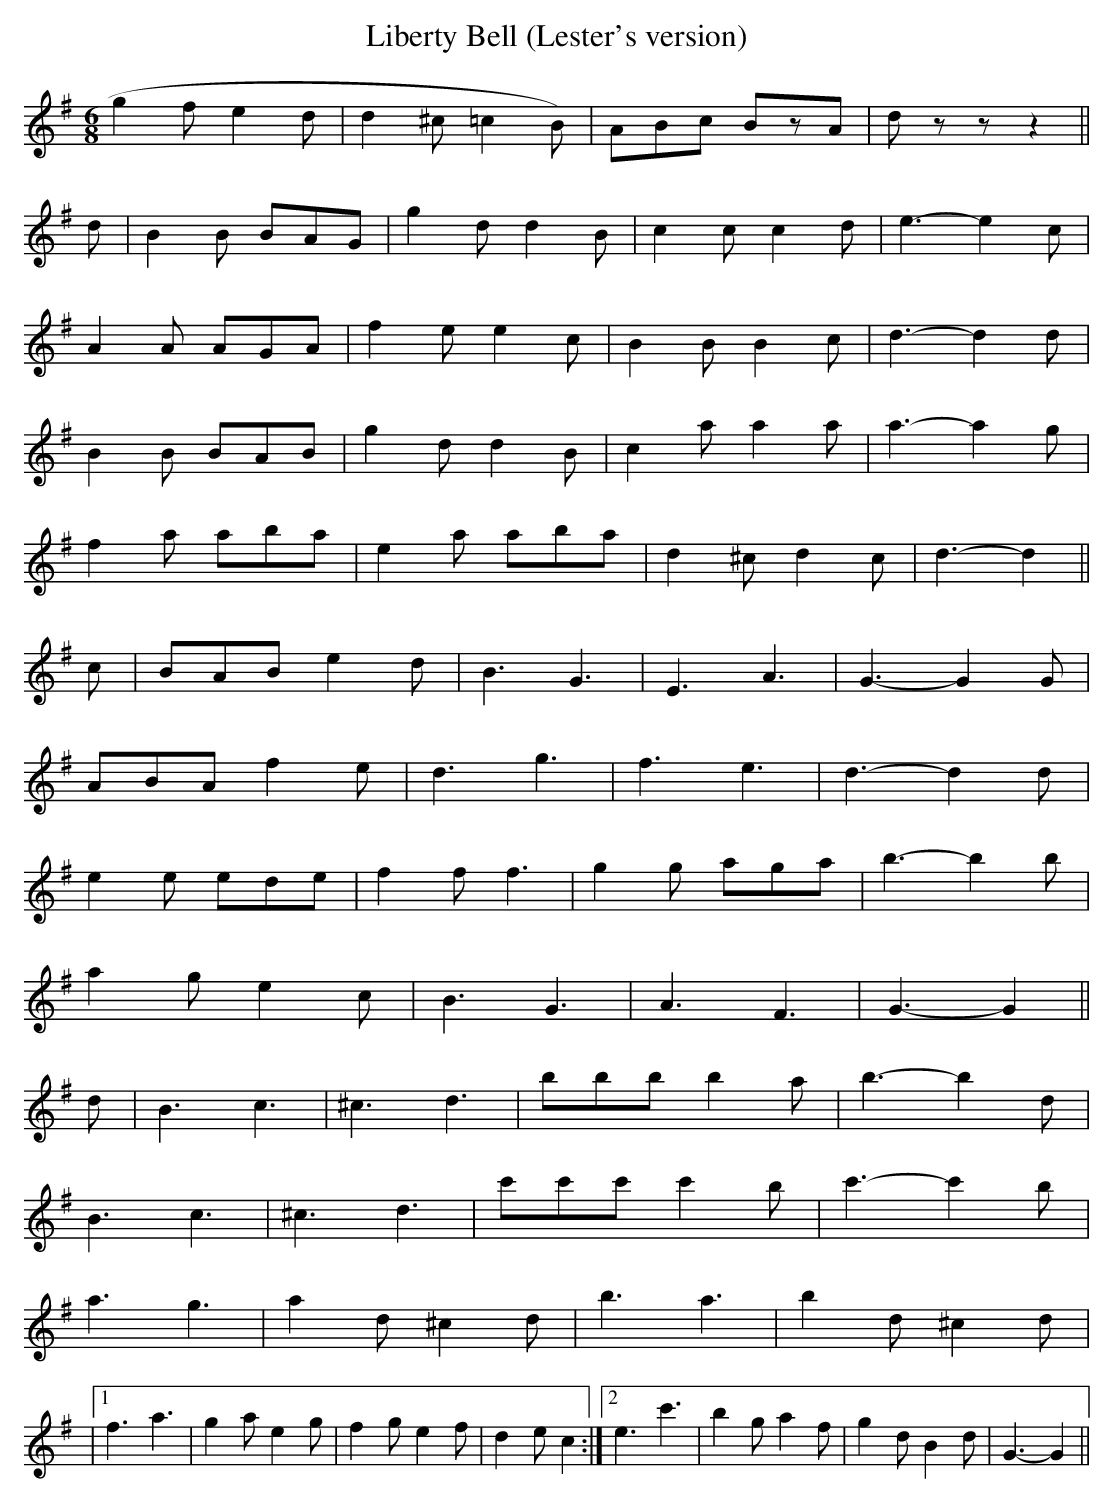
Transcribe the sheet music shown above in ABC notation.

X:1
T:Liberty Bell (Lester's version)
M:6/8
K:G
g2fe2d|d2^c=c2B)|ABc BzA|dzz z2||
d|B2B BAG|g2d d2B|c2c c2d|e3 -e2c|
A2A AGA|f2e e2c|B2B B2c|d3 -d2d|
B2B BAB|g2d d2B|c2a a2a|a3 -a2g|
f2a aba|e2a aba|d2^c d2c|d3 -d2||
c|BAB e2d|B3 G3|E3 A3|G3 -G2G|
ABA f2e|d3 g3|f3 e3|d3 -d2d|
e2e ede|f2f f3|g2g aga|b3 -b2b|
a2g e2c|B3 G3|A3 F3|G3 -G2||
d|B3 c3|^c3 d3|bbb b2a|b3 -b2d|
B3 c3|^c3 d3|c'c'c' c'2b|c'3 -c'2b|
a3 g3|a2d ^c2d|b3 a3|b2d ^c2d|
|1f3 a3|g2a e2g|f2g e2f|d2e c2:|2e3 c'3|b2g a2f|g2d B2d|G3 -G2||
